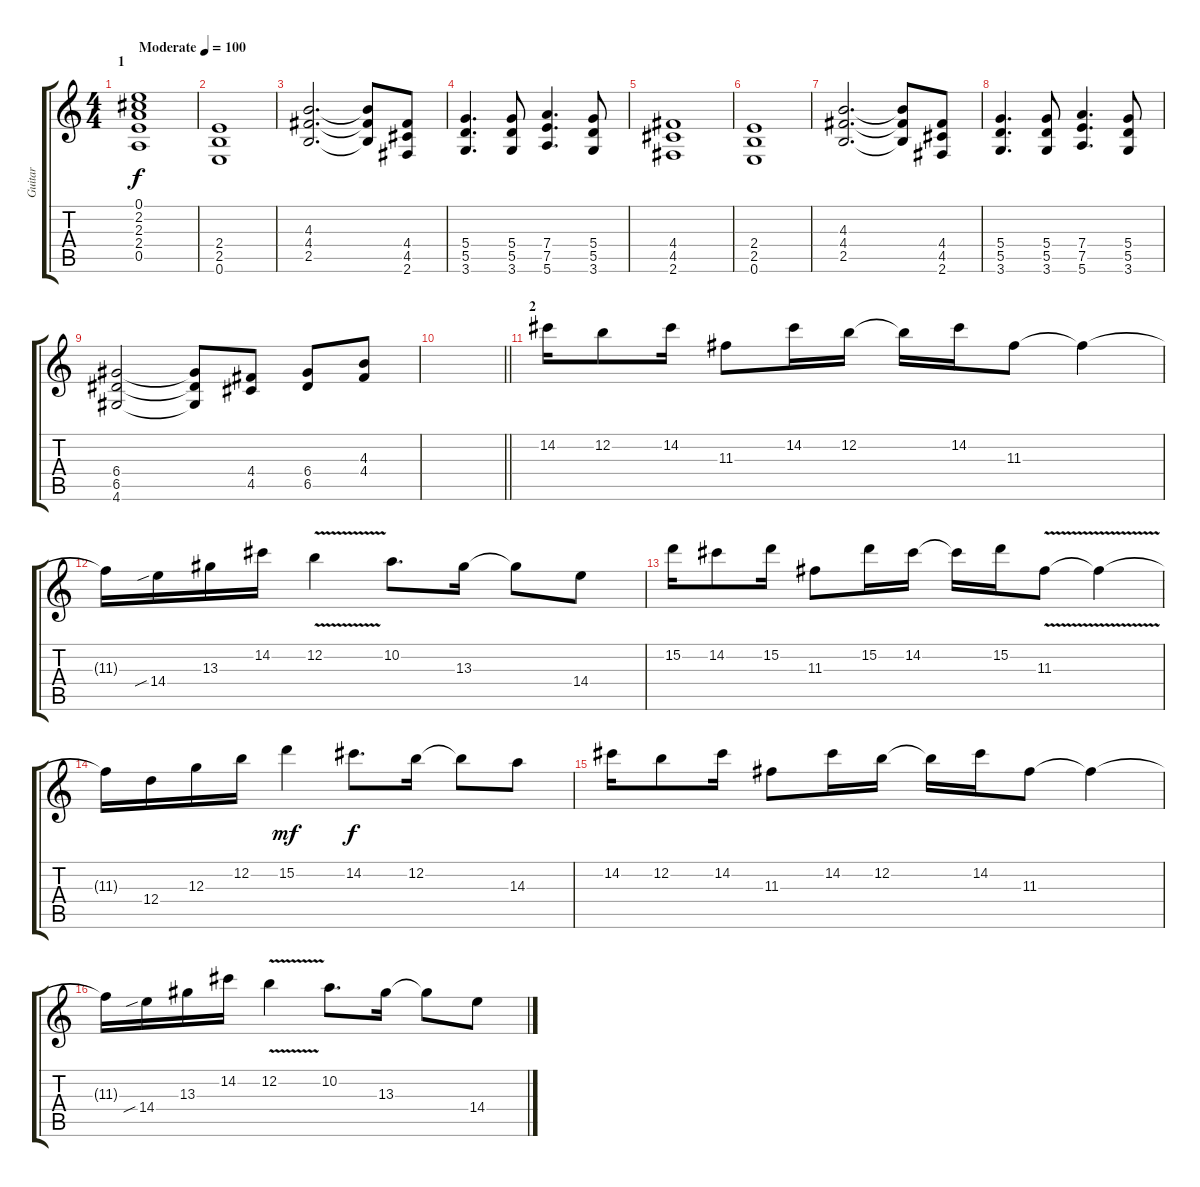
\track ("Guitar" "Guitar") {instrument overdrivenguitar}
\staff {score tabs}
\tuning (E4 B3 G3 D3 A2 E2) {hide}
\ts (4 4)
\section ("" "1")
\tempo (100 "Moderate")
\clef g2
\ks c
(0.1 2.2 2.3 2.4 0.5).1{dy f instrument overdrivenguitar} |
(2.4 2.5 0.6).1 |
(4.3 4.4 2.5).2{d} (4.3{t} 4.4{t} 2.5{t}).8 (4.4 4.5 2.6).8 |
(5.4 5.5 3.6).4{d} (5.4 5.5 3.6).8 (7.4 7.5 5.6).4{d} (5.4 5.5 3.6).8 |
(4.4 4.5 2.6).1 |
(2.4 2.5 0.6).1 |
(4.3 4.4 2.5).2{d} (4.3{t} 4.4{t} 2.5{t}).8 (4.4 4.5 2.6).8 |
(5.4 5.5 3.6).4{d} (5.4 5.5 3.6).8 (7.4 7.5 5.6).4{d} (5.4 5.5 3.6).8 |
(6.4 6.5 4.6).2 (6.4{t} 6.5{t} 4.6{t}).8 (4.4 4.5).8 (6.4 6.5).8 (4.3 4.4).8 |
\barLineRight lightlight
|
\section ("" "2")
14.2.16 12.2.8 14.2.16 11.3.8 14.2.16 12.2.16 12.2{t}.16 14.2.16 11.3.8 11.3{t}.4 |
11.3{t}.16 14.4{sib}.16 13.3.16 14.2.16 12.2{v}.4 10.2.8{d} 13.3.16 13.3{t}.8 14.4.8 |
15.2.16 14.2.8 15.2.16 11.3.8 15.2.16 14.2.16 14.2{t}.16 15.2.16 11.3{v}.8 11.3{t}.4 |
11.3{t}.16 12.4.16 12.3.16 12.2.16 15.2.4{dy mf} 14.2.8{d dy f} 12.2.16 12.2{t}.8 14.3.8 |
14.2.16 12.2.8 14.2.16 11.3.8 14.2.16 12.2.16 12.2{t}.16 14.2.16 11.3.8 11.3{t}.4 |
11.3{t}.16 14.4{sib}.16 13.3.16 14.2.16 12.2{v}.4 10.2.8{d} 13.3.16 13.3{t}.8 14.4.8
